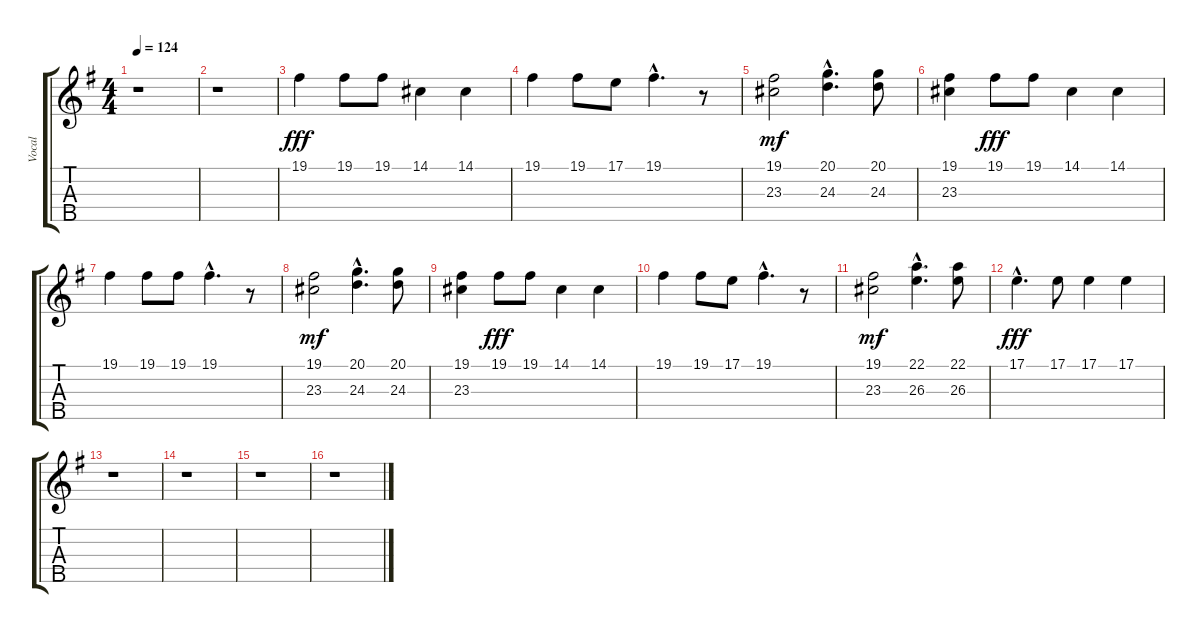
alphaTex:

\track ("Vocal" "Vocal") {instrument harmonica}
\staff {score tabs}
\tuning (B3 G3 D3 A2 E2) {hide}
\ts (4 4)
\tempo 124
\clef g2
\ks g
r.1{dy fff} |
r.1 |
19.1.4 19.1.8 19.1.8 14.1.4 14.1.4 |
19.1.4 19.1.8 17.1.8 19.1{hac}.4{d} r.8 |
(19.1 23.3).2{dy mf} (20.1{hac} 24.3{hac}).4{d} (20.1 24.3).8 |
(19.1 23.3).4 19.1.8{dy fff} 19.1.8 14.1.4 14.1.4 |
19.1.4 19.1.8 19.1.8 19.1{hac}.4{d} r.8 |
(19.1 23.3).2{dy mf} (20.1{hac} 24.3{hac}).4{d} (20.1 24.3).8 |
(19.1 23.3).4 19.1.8{dy fff} 19.1.8 14.1.4 14.1.4 |
19.1.4 19.1.8 17.1.8 19.1{hac}.4{d} r.8 |
(19.1 23.3).2{dy mf} (22.1{hac} 26.3{hac}).4{d} (22.1 26.3).8 |
17.1{hac}.4{d dy fff} 17.1.8 17.1.4 17.1.4 |
r.1 |
r.1 |
r.1 |
r.1
